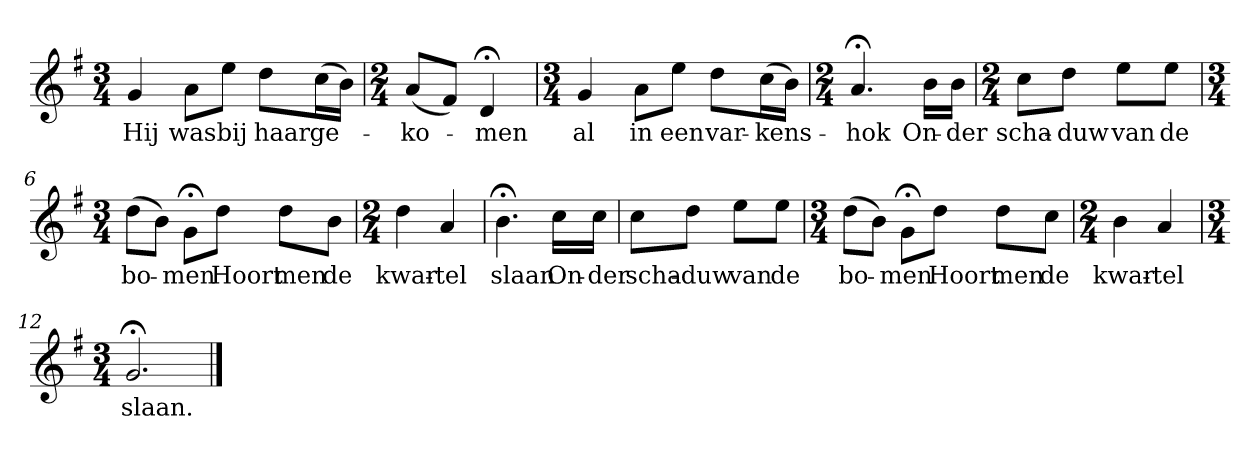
**kern	**text
*part1	*part1
*staff1	*staff1
*k[f#]	*
*G:	*
*M3/4	*
*MM120	*
=1	=1
4g	Hij
8aL	was
8eeJ	bij
8ddL	haar
(16ccL	ge-
16bJJ)	.
=2	=2
*M2/4	*
(8aL	-ko-
8f#J)	.
4d;<	-men
=3	=3
*M3/4	*
4g	al
8aL	in
8eeJ	een
8ddL	var-
(16ccL	-kens-
16bJJ)	.
=4	=4
*M2/4	*
4.a;<	-hok
16bLL	On-
16bJJ	-der
=5	=5
*M2/4	*
8ccL	scha-
8ddJ	-duw
8eeL	van
8eeJ	de
=6	=6
*M3/4	*
(8ddL	bo-
8bJ)	.
8g;<L	-men
8ddJ	Hoort
8ddL	men
8bJ	de
=7	=7
*M2/4	*
4dd	kwar-
4a	-tel
=8	=8
4.b;<	slaan
16ccLL	On-
16ccJJ	-der
=9	=9
8ccL	scha-
8ddJ	-duw
8eeL	van
8eeJ	de
=10	=10
*M3/4	*
(8ddL	bo-
8bJ)	.
8g;<L	-men
8ddJ	Hoort
8ddL	men
8ccJ	de
=11	=11
*M2/4	*
4b	kwar-
4a	-tel
=12	=12
*M3/4	*
2.g;<	slaan.
==	==
*-	*-
